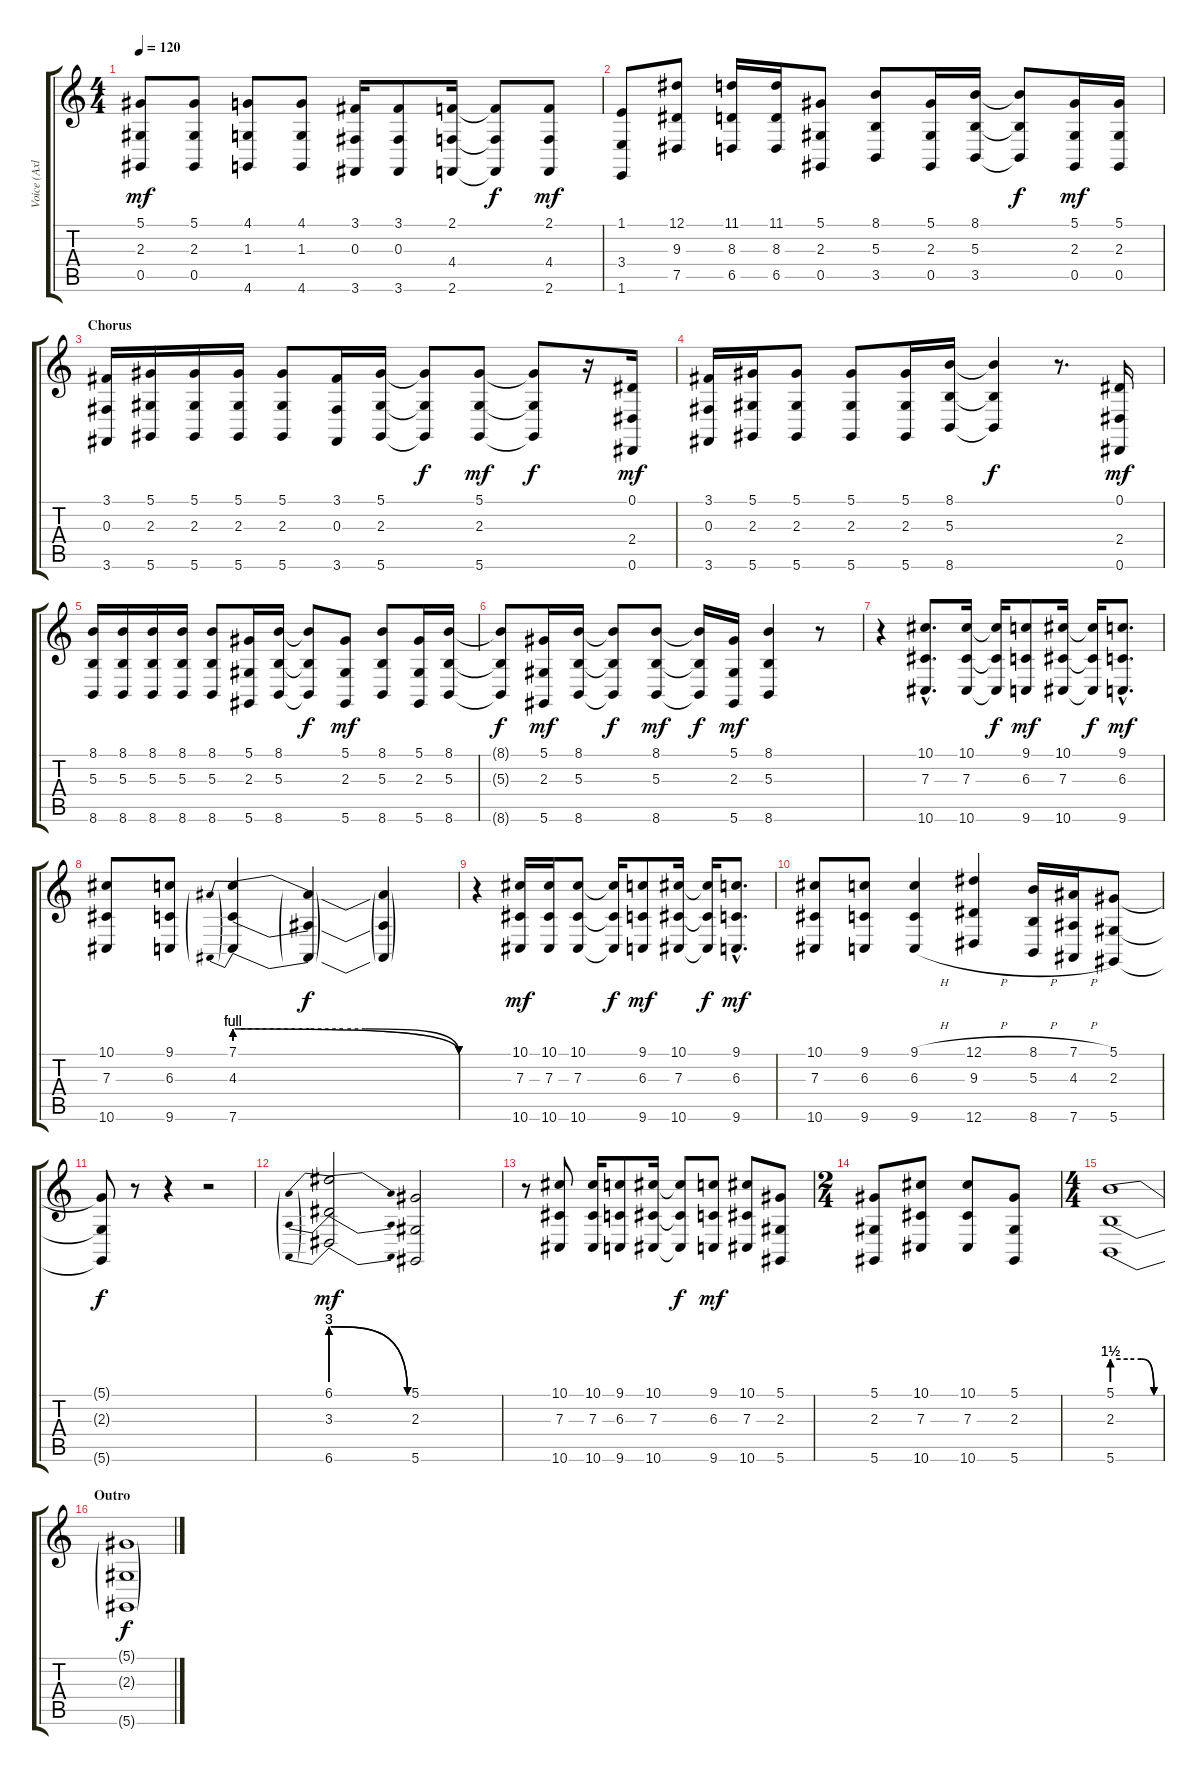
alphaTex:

\track ("Voice (Axl)" "Voice (Axl") {instrument lead2sawtooth}
\staff {score tabs}
\tuning (Eb4 Bb3 Gb3 Db3 Ab2 Eb2) {hide}
\ts (4 4)
\tempo 120
\clef g2
\ks c
(5.1 2.3 0.5).8{dy mf} (5.1 2.3 0.5).8 (4.1 1.3 4.6).8 (4.1 1.3 4.6).8 (3.1 0.3 3.6).16 (3.1 0.3 3.6).8 (2.1 4.4 2.6).16 (2.1{t} 4.4{t} 2.6{t}).8{dy f} (2.1 4.4 2.6).8{dy mf} |
(1.1 3.4 1.6).8 (12.1 9.3 7.5).8 (11.1 8.3 6.5).16 (11.1 8.3 6.5).16 (5.1 2.3 0.5).8 (8.1 5.3 3.5).8 (5.1 2.3 0.5).16 (8.1 5.3 3.5).16 (8.1{t} 5.3{t} 3.5{t}).8{dy f} (5.1 2.3 0.5).16{dy mf} (5.1 2.3 0.5).16 |
\section ("" "Chorus")
(3.1 0.3 3.6).16 (5.1 2.3 5.6).16 (5.1 2.3 5.6).16 (5.1 2.3 5.6).16 (5.1 2.3 5.6).8 (3.1 0.3 3.6).16 (5.1 2.3 5.6).16 (5.1{t} 2.3{t} 5.6{t}).8{dy f} (5.1 2.3 5.6).8{dy mf} (5.1{t} 2.3{t} 5.6{t}).8{dy f} r.16 (0.1 2.4 0.6).16{dy mf} |
(3.1 0.3 3.6).16 (5.1 2.3 5.6).16 (5.1 2.3 5.6).8 (5.1 2.3 5.6).8 (5.1 2.3 5.6).16 (8.1 5.3 8.6).16 (8.1{t} 5.3{t} 8.6{t}).4{dy f} r.8{d} (0.1 2.4 0.6).16{dy mf} |
(8.1 5.3 8.6).16 (8.1 5.3 8.6).16 (8.1 5.3 8.6).16 (8.1 5.3 8.6).16 (8.1 5.3 8.6).8 (5.1 2.3 5.6).16 (8.1 5.3 8.6).16 (8.1{t} 5.3{t} 8.6{t}).8{dy f} (5.1 2.3 5.6).8{dy mf} (8.1 5.3 8.6).8 (5.1 2.3 5.6).16 (8.1 5.3 8.6).16 |
(8.1{t} 5.3{t} 8.6{t}).8{dy f} (5.1 2.3 5.6).16{dy mf} (8.1 5.3 8.6).16 (8.1{t} 5.3{t} 8.6{t}).8{dy f} (8.1 5.3 8.6).8{dy mf} (8.1{t} 5.3{t} 8.6{t}).16{dy f} (5.1 2.3 5.6).16{dy mf} (8.1 5.3 8.6).4 r.8 |
r.4 (10.1{hac} 7.3{hac} 10.6{hac}).8{d} (10.1 7.3 10.6).16 (10.1{t} 7.3{t} 10.6{t}).16{dy f} (9.1 6.3 9.6).8{dy mf} (10.1 7.3 10.6).16 (10.1{t} 7.3{t} 10.6{t}).16{dy f} (9.1{hac} 6.3{hac} 9.6{hac}).8{d dy mf} |
(10.1 7.3 10.6).8 (9.1 6.3 9.6).8 (7.1{be (prebendrelease 0 4 60 0)} 4.3{be (custom 0 4 20 4 29 4 35 4 60 0)} 7.6{be (prebendrelease 0 4 60 0)}).4 (7.1{t} 4.3{t} 7.6{t}).4{dy f} (7.1{t} 4.3{t} 7.6{t}).4 |
r.4 (10.1 7.3 10.6).16{dy mf} (10.1 7.3 10.6).16 (10.1 7.3 10.6).8 (10.1{t} 7.3{t} 10.6{t}).16{dy f} (9.1 6.3 9.6).8{dy mf} (10.1 7.3 10.6).16 (10.1{t} 7.3{t} 10.6{t}).16{dy f} (9.1{hac} 6.3{hac} 9.6{hac}).8{d dy mf} |
(10.1 7.3 10.6).8 (9.1 6.3 9.6).8 (9.1{h} 6.3{h} 9.6{h}).4 (12.1{h} 9.3{h} 12.6{h}).4 (8.1{h} 5.3{h} 8.6{h}).16 (7.1{h} 4.3{h} 7.6{h}).16 (5.1 2.3 5.6).8 |
(5.1{t} 2.3{t} 5.6{t}).8{dy f} r.8 r.4 r.2 |
(6.1{be (prebendrelease 0 12 60 0)} 3.3{be (prebendrelease 0 12 60 0)} 6.6{be (prebendrelease 0 12 60 0)}).2{dy mf} (5.1 2.3 5.6).2 |
r.8 (10.1 7.3 10.6).8 (10.1 7.3 10.6).16 (9.1 6.3 9.6).8 (10.1 7.3 10.6).16 (10.1{t} 7.3{t} 10.6{t}).8{dy f} (9.1 6.3 9.6).8{dy mf} (10.1 7.3 10.6).8 (5.1 2.3 5.6).8 |
\ts (2 4)
(5.1 2.3 5.6).8 (10.1 7.3 10.6).8 (10.1 7.3 10.6).8 (5.1 2.3 5.6).8 |
\ts (4 4)
(5.1{be (custom 0 6 20 6 37 6 53 0 60 0)} 2.3{be (custom 0 6 37 6 53 0 60 0)} 5.6{be (custom 0 6 20 6 37 6 53 0 60 0)}).1 |
\section ("" "Outro")
(5.1{t} 2.3{t} 5.6{t}).1{dy f}
